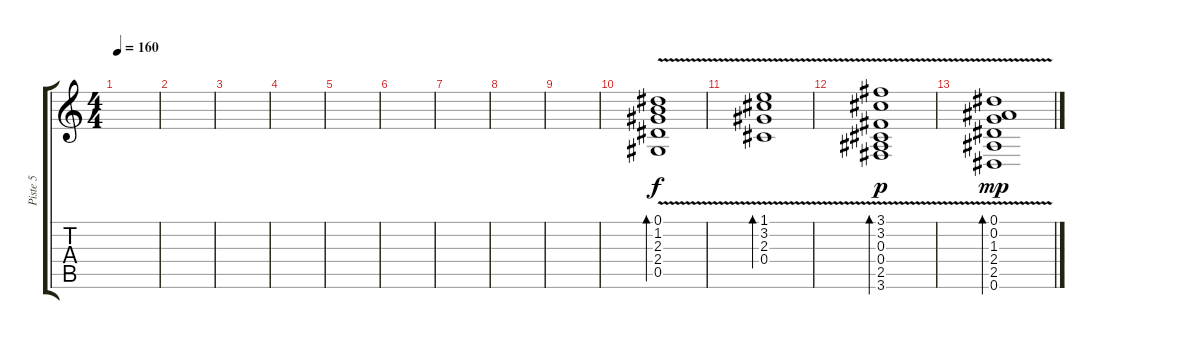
\track ("Piste 5" "Piste 5") {instrument electricguitarclean}
\staff {score tabs}
\tuning (Eb4 Bb3 Gb3 Db3 Ab2 Eb2) {hide}
\ts (4 4)
\tempo 160
\clef g2
\ks c
|
|
|
|
|
|
|
|
|
(0.1{v} 1.2 2.3 2.4 0.5).1{bd 480} |
(1.1{v} 3.2 2.3 0.4).1{bd 240} |
(3.1{v} 3.2 0.3 0.4 2.5 3.6).1{bd 240 dy p} |
(0.1 0.2{v} 1.3 2.4 2.5 0.6).1{bd 240 dy mp}
